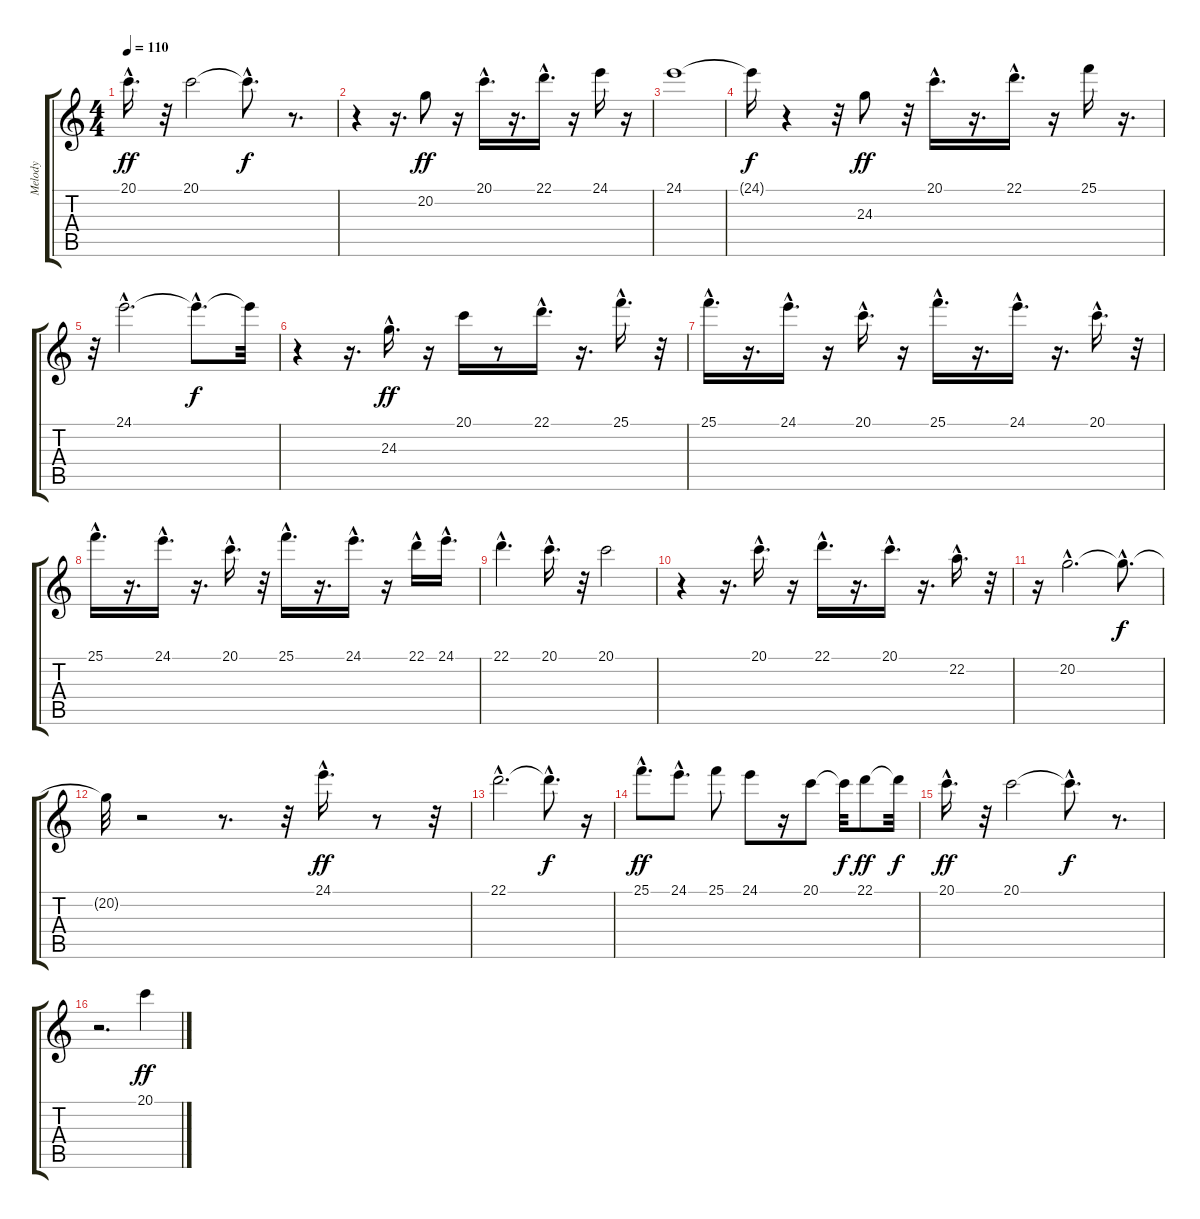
\track ("Melody" "Melody") {instrument percussiveorgan}
\staff {score tabs}
\tuning (E4 B3 G3 D3 A2 E2) {hide}
\ts (4 4)
\tempo 110
\clef g2
\ks c
20.1{hac}.16{d dy ff} r.32 20.1.2 20.1{hac t}.8{d dy f} r.8{d} |
r.4 r.16{d} 20.2.8{dy ff} r.16 20.1{hac}.16{d} r.16{d} 22.1{hac}.16{d} r.16 24.1.16 r.16 |
24.1.1 |
24.1{t}.16{dy f} r.4 r.32 24.3.8{dy ff} r.32 20.1{hac}.16{d} r.16{d} 22.1{hac}.16{d} r.16 25.1.16 r.16{d} |
r.32 24.1{hac}.2{d} 24.1{hac t}.8{d dy f} 24.1{t}.32 |
r.4 r.16{d} 24.3{hac}.16{d dy ff} r.16 20.1.16 r.8 22.1{hac}.16{d} r.16{d} 25.1{hac}.16{d} r.32 |
25.1{hac}.16{d} r.16{d} 24.1{hac}.16{d} r.16 20.1{hac}.16{d} r.16 25.1{hac}.16{d} r.16{d} 24.1{hac}.16{d} r.16{d} 20.1{hac}.16{d} r.32 |
25.1{hac}.16{d} r.16{d} 24.1{hac}.16{d} r.16{d} 20.1{hac}.16{d} r.32 25.1{hac}.16{d} r.16{d} 24.1{hac}.16{d} r.16 22.1{hac}.16 24.1{hac}.16{d} |
22.1{hac}.4{d} 20.1{hac}.16{d} r.32 20.1.2 |
r.4 r.16{d} 20.1{hac}.16{d} r.16 22.1{hac}.16{d} r.16{d} 20.1{hac}.16{d} r.16{d} 22.2{hac}.16{d} r.32 |
r.16 20.2{hac}.2{d} 20.2{hac t}.8{d dy f} |
20.2{t}.32 r.2 r.8{d} r.32 24.1{hac}.16{d dy ff} r.8 r.32 |
22.1{hac}.2{d} 22.1{hac t}.8{d dy f} r.16 |
25.1{hac}.8{d dy ff} 24.1{hac}.8{d} 25.1.8 24.1.8 r.16 20.1.8 20.1{t}.32{dy f} 22.1.8{dy ff} 22.1{t}.32{dy f} |
20.1{hac}.16{d dy ff} r.32 20.1.2 20.1{hac t}.8{d dy f} r.8{d} |
r.2{d} 20.1.4{dy ff}
